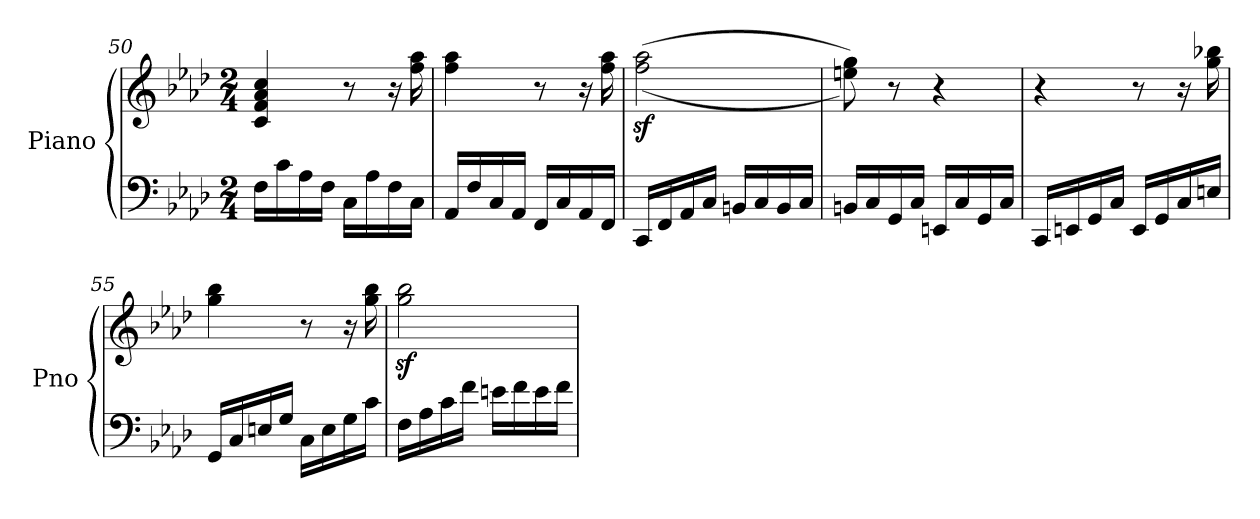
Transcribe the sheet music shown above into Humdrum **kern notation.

**kern	**kern
*part1	*part1
*staff2	*staff1
*I"Piano	*
*I'Pno	*
*clefF4	*clefG2
*k[b-e-a-d-]	*k[b-e-a-d-]
*M2/4	*M2/4
=50	=50
16F\LL	4c/ 4f/ 4a-/ 4cc/
16c\	.
16A-\	.
16F\JJ	.
16C\LL	8r
16A-\	.
16F\	16r
16C\JJ	16ff\ 16aa-\
!!LO:LB:g=z
=51	=51
16AA-/LL	4ff\ 4aa-\
16F/	.
16C/	.
16AA-/JJ	.
16FF/LL	8r
16C/	.
16AA-/	16r
16FF/JJ	16ff\ 16aa-\
=52	=52
16CC/LL	((2ff\z< 2aa-\z<
16FF/	.
16AA-/	.
16C/JJ	.
16BBn/LL	.
16C/	.
16BB/	.
16C/JJ	.
=53	=53
16BBn/LL	8een\ 8gg\))
16C/	.
16GG/	8r
16C/JJ	.
16EEn/LL	4r
16C/	.
16GG/	.
16C/JJ	.
=54	=54
16CC/LL	4r
16EEn/	.
16GG/	.
16C/JJ	.
16EE/LL	8r
16GG/	.
16C/	16r
16En/JJ	16gg\ 16bb-X\
=55	=55
16GG/LL	4gg\ 4bb-\
16C/	.
16En/	.
16G/JJ	.
16C\LL	8r
16E\	.
16G\	16r
16c\JJ	16gg\ 16bb-\
!!LO:PB:g=z
=56	=56
16F\LL	2gg\z< 2bb-\z<
16A-\	.
16c\	.
16f\JJ	.
16en\LL	.
16f\	.
16e\	.
16f\JJ	.
=	=
*-	*-
